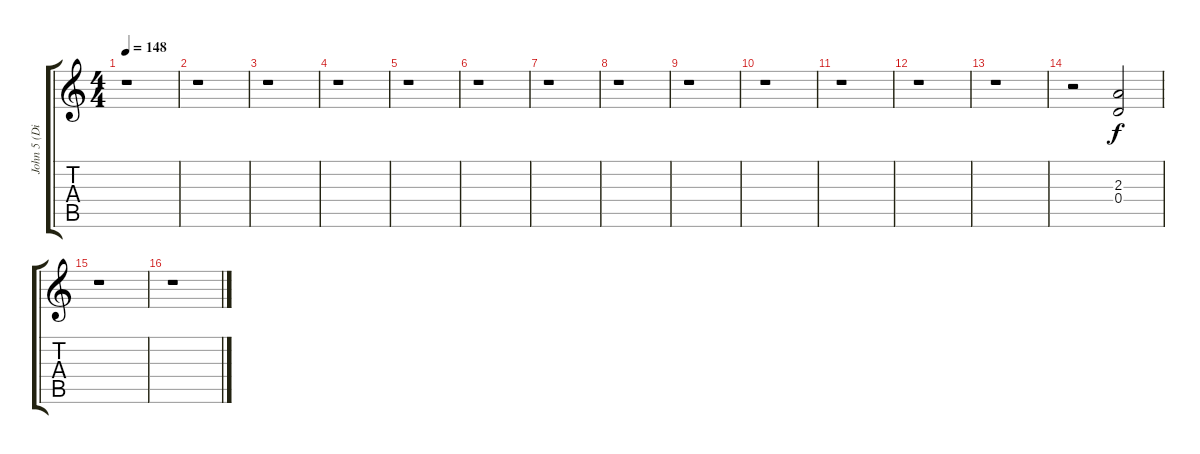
\track ("John 5 (Distortion)" "John 5 (Di") {instrument distortionguitar}
\staff {score tabs}
\tuning (E4 B3 G3 D3 A2 D2) {hide}
\ts (4 4)
\tempo 148
\clef g2
\ks c
r.1{dy f} |
r.1 |
r.1 |
r.1 |
r.1 |
r.1 |
r.1 |
r.1 |
r.1 |
r.1 |
r.1 |
r.1 |
r.1 |
r.2 (2.3 0.4).2 |
r.1 |
r.1
